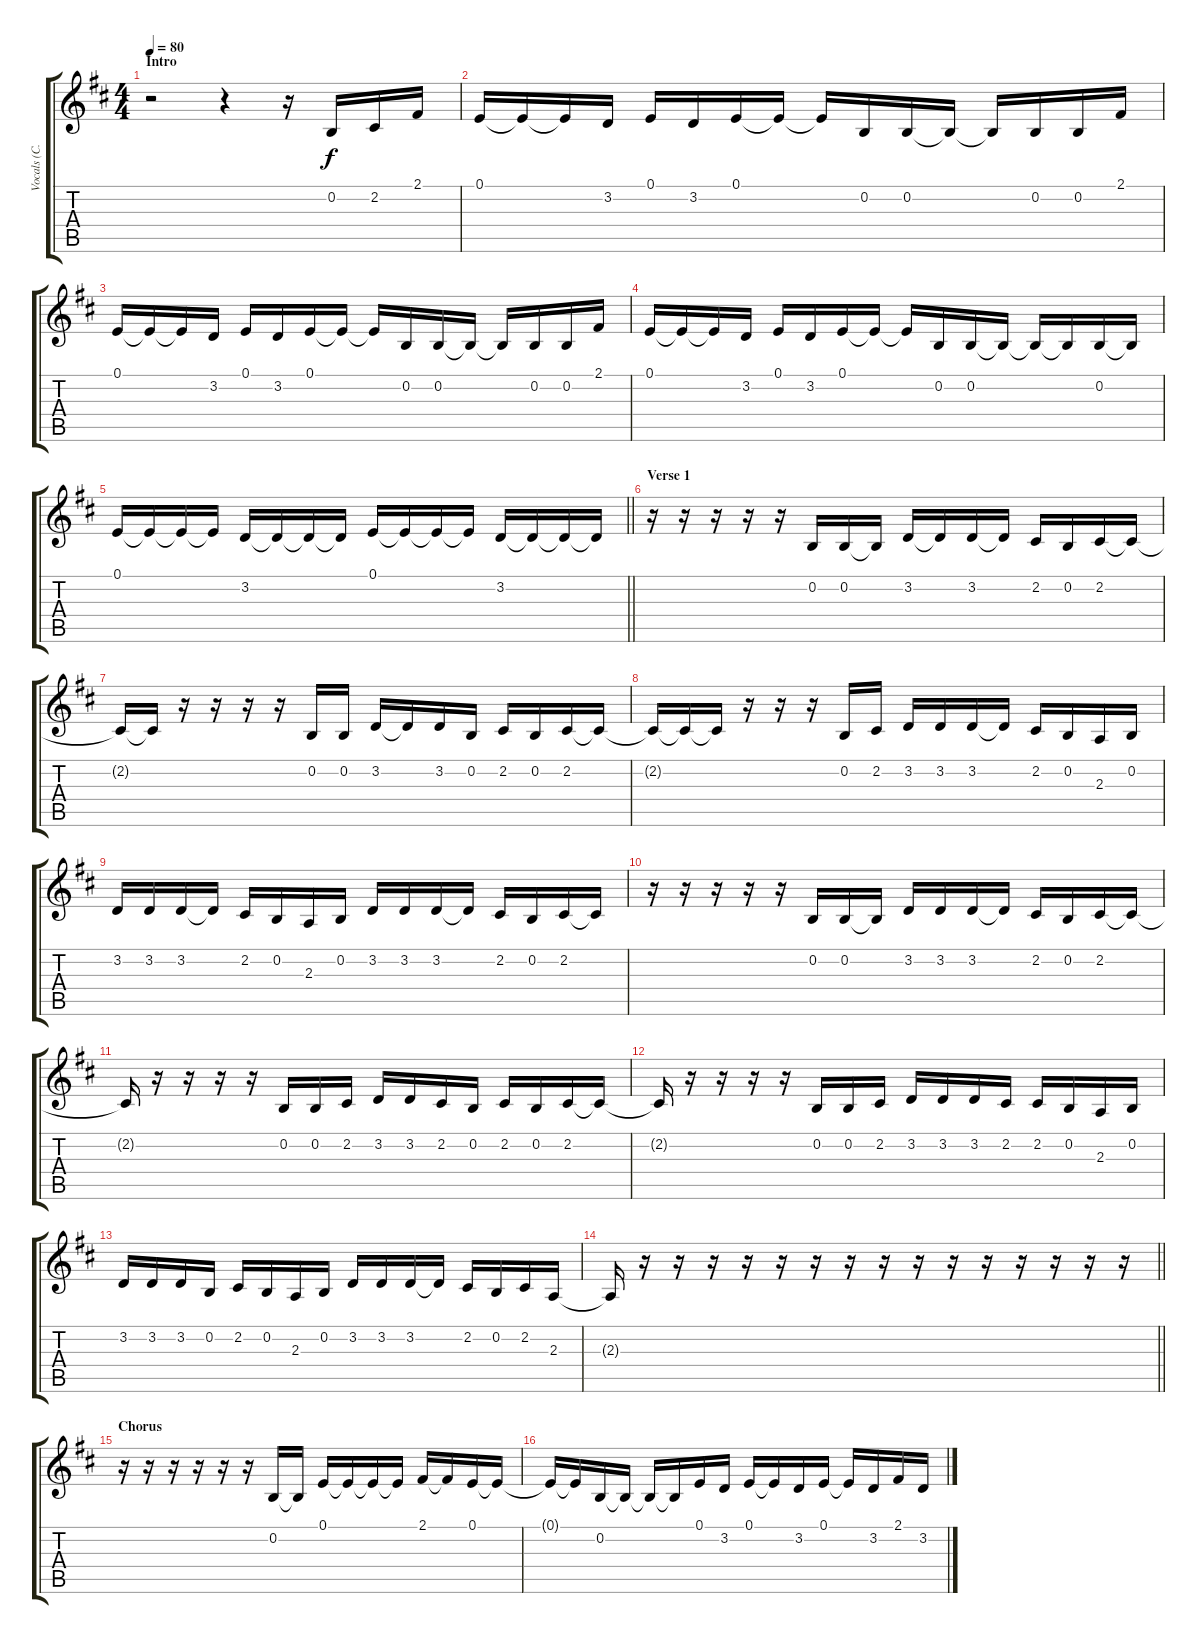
\track ("Vocals (C. Kroeger)" "Vocals (C.") {instrument lead2sawtooth}
\staff {score tabs}
\tuning (E4 B3 G3 D3 A2 E2) {hide}
\ts (4 4)
\section ("" "Intro")
\tempo 80
\clef g2
\ks d
r.2{dy f instrument lead2sawtooth} r.4 r.16 0.2.16 2.2.16 2.1.16 |
0.1.16 0.1{t}.16 0.1{t}.16 3.2.16 0.1.16 3.2.16 0.1.16 0.1{t}.16 0.1{t}.16 0.2.16 0.2.16 0.2{t}.16 0.2{t}.16 0.2.16 0.2.16 2.1.16 |
0.1.16 0.1{t}.16 0.1{t}.16 3.2.16 0.1.16 3.2.16 0.1.16 0.1{t}.16 0.1{t}.16 0.2.16 0.2.16 0.2{t}.16 0.2{t}.16 0.2.16 0.2.16 2.1.16 |
0.1.16 0.1{t}.16 0.1{t}.16 3.2.16 0.1.16 3.2.16 0.1.16 0.1{t}.16 0.1{t}.16 0.2.16 0.2.16 0.2{t}.16 0.2{t}.16 0.2{t}.16 0.2.16 0.2{t}.16 |
\barLineRight lightlight
0.1.16 0.1{t}.16 0.1{t}.16 0.1{t}.16 3.2.16 3.2{t}.16 3.2{t}.16 3.2{t}.16 0.1.16 0.1{t}.16 0.1{t}.16 0.1{t}.16 3.2.16 3.2{t}.16 3.2{t}.16 3.2{t}.16 |
\section ("" "Verse 1")
r.16 r.16 r.16 r.16 r.16 0.2.16 0.2.16 0.2{t}.16 3.2.16 3.2{t}.16 3.2.16 3.2{t}.16 2.2.16 0.2.16 2.2.16 2.2{t}.16 |
2.2{t}.16 2.2{t}.16 r.16 r.16 r.16 r.16 0.2.16 0.2.16 3.2.16 3.2{t}.16 3.2.16 0.2.16 2.2.16 0.2.16 2.2.16 2.2{t}.16 |
2.2{t}.16 2.2{t}.16 2.2{t}.16 r.16 r.16 r.16 0.2.16 2.2.16 3.2.16 3.2.16 3.2.16 3.2{t}.16 2.2.16 0.2.16 2.3.16 0.2.16 |
3.2.16 3.2.16 3.2.16 3.2{t}.16 2.2.16 0.2.16 2.3.16 0.2.16 3.2.16 3.2.16 3.2.16 3.2{t}.16 2.2.16 0.2.16 2.2.16 2.2{t}.16 |
r.16 r.16 r.16 r.16 r.16 0.2.16 0.2.16 0.2{t}.16 3.2.16 3.2.16 3.2.16 3.2{t}.16 2.2.16 0.2.16 2.2.16 2.2{t}.16 |
2.2{t}.16 r.16 r.16 r.16 r.16 0.2.16 0.2.16 2.2.16 3.2.16 3.2.16 2.2.16 0.2.16 2.2.16 0.2.16 2.2.16 2.2{t}.16 |
2.2{t}.16 r.16 r.16 r.16 r.16 0.2.16 0.2.16 2.2.16 3.2.16 3.2.16 3.2.16 2.2.16 2.2.16 0.2.16 2.3.16 0.2.16 |
3.2.16 3.2.16 3.2.16 0.2.16 2.2.16 0.2.16 2.3.16 0.2.16 3.2.16 3.2.16 3.2.16 3.2{t}.16 2.2.16 0.2.16 2.2.16 2.3.16 |
\barLineRight lightlight
2.3{t}.16 r.16 r.16 r.16 r.16 r.16 r.16 r.16 r.16 r.16 r.16 r.16 r.16 r.16 r.16 r.16 |
\section ("" "Chorus")
r.16 r.16 r.16 r.16 r.16 r.16 0.2.16 0.2{t}.16 0.1.16 0.1{t}.16 0.1{t}.16 0.1{t}.16 2.1.16 2.1{t}.16 0.1.16 0.1{t}.16 |
0.1{t}.16 0.1{t}.16 0.2.16 0.2{t}.16 0.2{t}.16 0.2{t}.16 0.1.16 3.2.16 0.1.16 0.1{t}.16 3.2.16 0.1.16 0.1{t}.16 3.2.16 2.1.16 3.2.16
